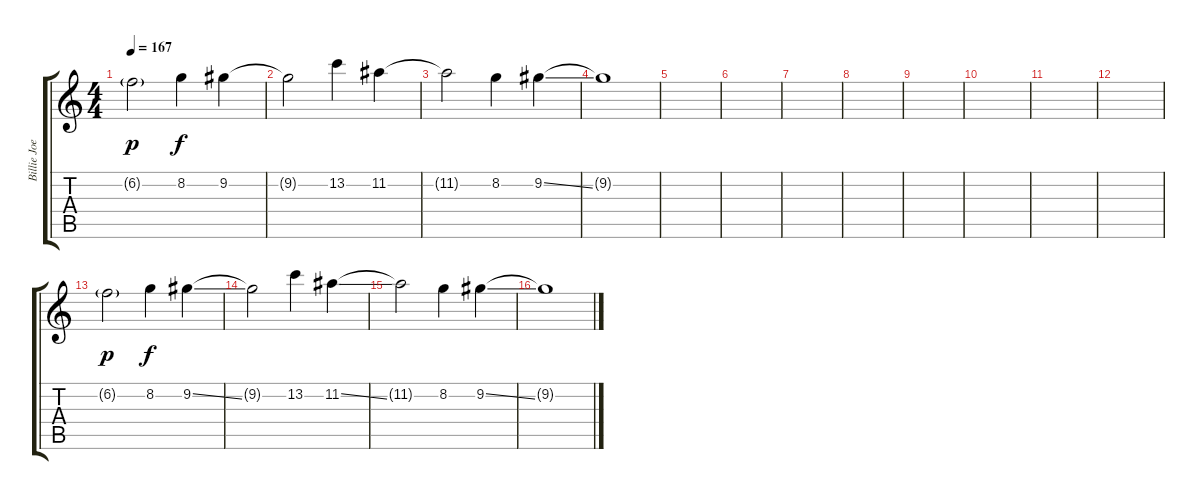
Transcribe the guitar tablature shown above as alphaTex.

\track ("Billie Joe Armstrong (Solo)" "Billie Joe") {instrument overdrivenguitar}
\staff {score tabs}
\tuning (E4 B3 G3 D3 A2 E2) {hide}
\ts (4 4)
\tempo 167
\clef g2
\ks c
6.2{g}.2{dy p volume 13} 8.2.4{dy f volume 13} 9.2.4{volume 0} |
9.2{t}.2 13.2.4{volume 13} 11.2.4{volume 0} |
11.2{t}.2 8.2.4{volume 13} 9.2{ss}.4{volume 0} |
9.2{t}.1 |
|
|
|
|
|
|
|
|
6.2{g}.2{dy p volume 13} 8.2.4{dy f volume 13} 9.2{ss}.4{volume 0} |
9.2{t}.2 13.2.4{volume 13} 11.2{ss}.4{volume 0} |
11.2{t}.2 8.2.4{volume 13} 9.2{ss}.4{volume 0} |
9.2{t}.1
